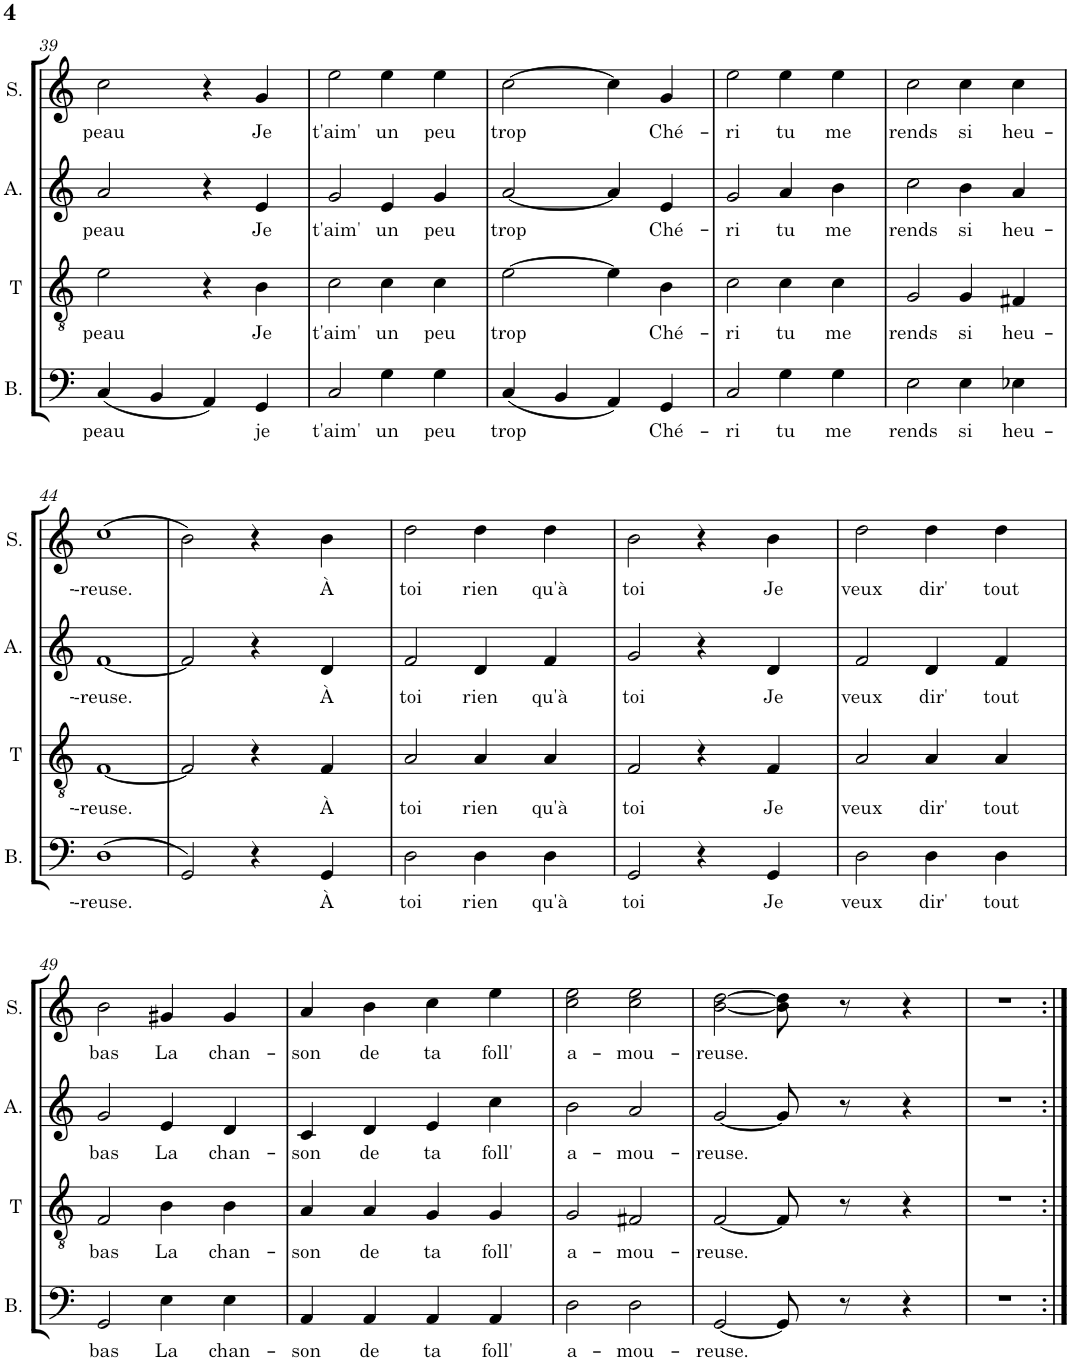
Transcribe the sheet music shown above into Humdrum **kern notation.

**kern	**text	**kern	**text	**kern	**text	**kern	**text
*part4	*part4	*part3	*part3	*part2	*part2	*part1	*part1
*staff4	*staff4	*staff3	*staff3	*staff2	*staff2	*staff1	*staff1
*I"Bass	*	*I"Tenor	*	*I"Alt	*	*I"Sopran	*
*I'B.	*	*I'T	*	*I'A.	*	*I'S.	*
!!LO:PB:g=z
*clefF4	*	*clefGv2	*	*clefG2	*	*clefG2	*
*k[]	*	*k[]	*	*k[]	*	*k[]	*
*M4/4	*	*M4/4	*	*M4/4	*	*M4/4	*
=39	=39	=39	=39	=39	=39	=39	=39
!	!LO:LY:b	!	!LO:LY:b	!	!LO:LY:b	!	!LO:LY:b
(4C/	peau	2e\	peau	2a/	peau	2cc\	peau
4BB/	.	.	.	.	.	.	.
4AA/)	.	4r	.	4r	.	4r	.
!	!LO:LY:b	!	!LO:LY:b	!	!LO:LY:b	!	!LO:LY:b
4GG/	je	4B\	Je	4e/	Je	4g/	Je
=40	=40	=40	=40	=40	=40	=40	=40
!	!LO:LY:b	!	!LO:LY:b	!	!LO:LY:b	!	!LO:LY:b
2C/	t'aim'	2c\	t'aim'	2g/	t'aim'	2ee\	t'aim'
!	!LO:LY:b	!	!LO:LY:b	!	!LO:LY:b	!	!LO:LY:b
4G\	un	4c\	un	4e/	un	4ee\	un
!	!LO:LY:b	!	!LO:LY:b	!	!LO:LY:b	!	!LO:LY:b
4G\	peu	4c\	peu	4g/	peu	4ee\	peu
=41	=41	=41	=41	=41	=41	=41	=41
!	!LO:LY:b	!	!LO:LY:b	!	!LO:LY:b	!	!LO:LY:b
(4C/	trop	[2e\	trop	[2a/	trop	[2cc\	trop
4BB/	.	.	.	.	.	.	.
4AA/)	.	4e\]	.	4a/]	.	4cc\]	.
!	!LO:LY:b	!	!LO:LY:b	!	!LO:LY:b	!	!LO:LY:b
4GG/	Ché-	4B\	Ché-	4e/	Ché-	4g/	Ché-
=42	=42	=42	=42	=42	=42	=42	=42
!	!LO:LY:b	!	!LO:LY:b	!	!LO:LY:b	!	!LO:LY:b
2C/	ri	2c\	ri	2g/	ri	2ee\	ri
!	!LO:LY:b	!	!LO:LY:b	!	!LO:LY:b	!	!LO:LY:b
4G\	tu	4c\	tu	4a/	tu	4ee\	tu
!	!LO:LY:b	!	!LO:LY:b	!	!LO:LY:b	!	!LO:LY:b
4G\	me	4c\	me	4b\	me	4ee\	me
=43	=43	=43	=43	=43	=43	=43	=43
!	!LO:LY:b	!	!LO:LY:b	!	!LO:LY:b	!	!LO:LY:b
2E\	rends	2G/	rends	2cc\	rends	2cc\	rends
!	!LO:LY:b	!	!LO:LY:b	!	!LO:LY:b	!	!LO:LY:b
4E\	si	4G/	si	4b\	si	4cc\	si
!	!LO:LY:b	!	!LO:LY:b	!	!LO:LY:b	!	!LO:LY:b
4E-X\	heu-	4F#X/	heu-	4a/	heu-	4cc\	heu-
!!LO:LB:g=z
=44	=44	=44	=44	=44	=44	=44	=44
!	!LO:LY:b	!	!LO:LY:b	!	!LO:LY:b	!	!LO:LY:b
(1D	-reuse.	[1F	-reuse.	[1f	-reuse.	(1cc	-reuse.
=45	=45	=45	=45	=45	=45	=45	=45
2GG/)	.	2F/]	.	2f/]	.	2b\)	.
4r	.	4r	.	4r	.	4r	.
!	!LO:LY:b	!	!LO:LY:b	!	!LO:LY:b	!	!LO:LY:b
4GG/	À	4F/	À	4d/	À	4b\	À
=46	=46	=46	=46	=46	=46	=46	=46
!	!LO:LY:b	!	!LO:LY:b	!	!LO:LY:b	!	!LO:LY:b
2D\	toi	2A/	toi	2f/	toi	2dd\	toi
!	!LO:LY:b	!	!LO:LY:b	!	!LO:LY:b	!	!LO:LY:b
4D\	rien	4A/	rien	4d/	rien	4dd\	rien
!	!LO:LY:b	!	!LO:LY:b	!	!LO:LY:b	!	!LO:LY:b
4D\	qu'à	4A/	qu'à	4f/	qu'à	4dd\	qu'à
=47	=47	=47	=47	=47	=47	=47	=47
!	!LO:LY:b	!	!LO:LY:b	!	!LO:LY:b	!	!LO:LY:b
2GG/	toi	2F/	toi	2g/	toi	2b\	toi
4r	.	4r	.	4r	.	4r	.
!	!LO:LY:b	!	!LO:LY:b	!	!LO:LY:b	!	!LO:LY:b
4GG/	Je	4F/	Je	4d/	Je	4b\	Je
=48	=48	=48	=48	=48	=48	=48	=48
!	!LO:LY:b	!	!LO:LY:b	!	!LO:LY:b	!	!LO:LY:b
2D\	veux	2A/	veux	2f/	veux	2dd\	veux
!	!LO:LY:b	!	!LO:LY:b	!	!LO:LY:b	!	!LO:LY:b
4D\	dir'	4A/	dir'	4d/	dir'	4dd\	dir'
!	!LO:LY:b	!	!LO:LY:b	!	!LO:LY:b	!	!LO:LY:b
4D\	tout	4A/	tout	4f/	tout	4dd\	tout
!!LO:LB:g=z
=49	=49	=49	=49	=49	=49	=49	=49
!	!LO:LY:b	!	!LO:LY:b	!	!LO:LY:b	!	!LO:LY:b
2GG/	bas	2F/	bas	2g/	bas	2b\	bas
!	!LO:LY:b	!	!LO:LY:b	!	!LO:LY:b	!	!LO:LY:b
4E\	La	4B\	La	4e/	La	4g#X/	La
!	!LO:LY:b	!	!LO:LY:b	!	!LO:LY:b	!	!LO:LY:b
4E\	chan-	4B\	chan-	4d/	chan-	4g#/	chan-
=50	=50	=50	=50	=50	=50	=50	=50
!	!LO:LY:b	!	!LO:LY:b	!	!LO:LY:b	!	!LO:LY:b
4AA/	son	4A/	son	4c/	son	4a/	son
!	!LO:LY:b	!	!LO:LY:b	!	!LO:LY:b	!	!LO:LY:b
4AA/	de	4A/	de	4d/	de	4b\	de
!	!LO:LY:b	!	!LO:LY:b	!	!LO:LY:b	!	!LO:LY:b
4AA/	ta	4G/	ta	4e/	ta	4cc\	ta
!	!LO:LY:b	!	!LO:LY:b	!	!LO:LY:b	!	!LO:LY:b
4AA/	foll'	4G/	foll'	4cc\	foll'	4ee\	foll'
=51	=51	=51	=51	=51	=51	=51	=51
!	!LO:LY:b	!	!LO:LY:b	!	!LO:LY:b	!	!LO:LY:b
2D\	a-	2G/	a-	2b\	a-	2cc\ 2ee\	a-
!	!LO:LY:b	!	!LO:LY:b	!	!LO:LY:b	!	!LO:LY:b
2D\	mou-	2F#X/	mou-	2a/	mou-	2cc\ 2ee\	mou-
=52	=52	=52	=52	=52	=52	=52	=52
!	!LO:LY:b	!	!LO:LY:b	!	!LO:LY:b	!	!LO:LY:b
[2GG/	reuse.	[2F/	reuse.	[2g/	reuse.	[2b\ [2dd\	reuse.
8GG/]	.	8F/]	.	8g/]	.	8b\] 8dd\]	.
8r	.	8r	.	8r	.	8r	.
4r	.	4r	.	4r	.	4r	.
=53	=53	=53	=53	=53	=53	=53	=53
1r	.	1r	.	1r	.	1r	.
=:|!	=:|!	=:|!	=:|!	=:|!	=:|!	=:|!	=:|!
*-	*-	*-	*-	*-	*-	*-	*-
